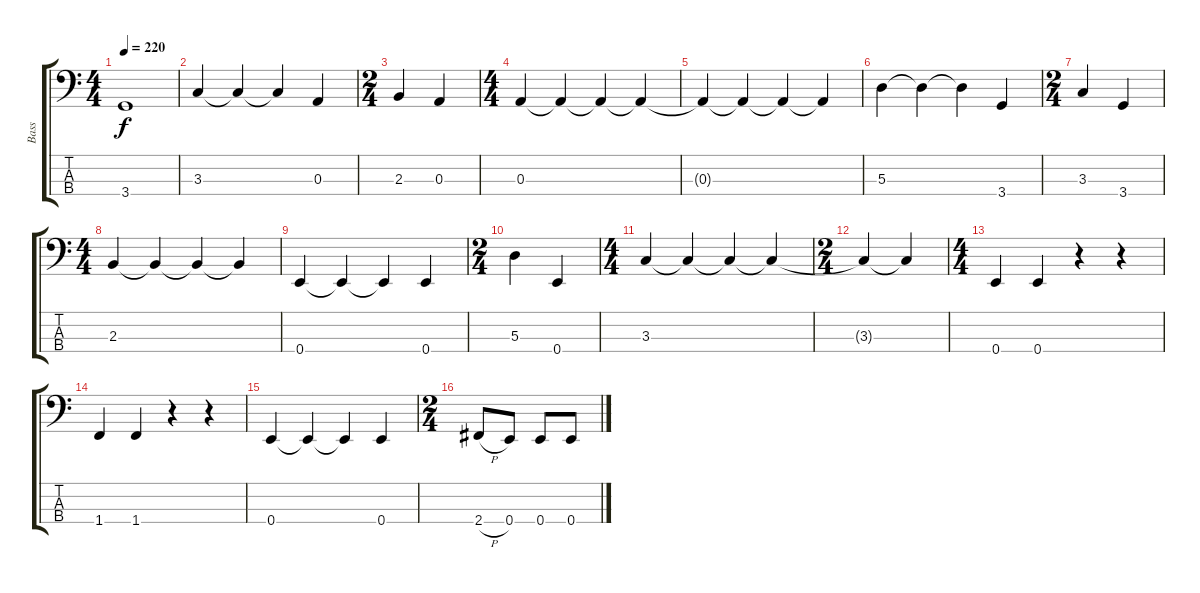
\track ("Bass" "Bass") {instrument acousticguitarnylon}
\staff {score tabs}
\tuning (G2 D2 A1 E1) {hide}
\ts (4 4)
\tempo 220
\clef f4
\ks c
3.4{t}.1{dy f} |
3.3.4 3.3{t}.4 3.3{t}.4 0.3.4 |
\ts (2 4)
2.3.4 0.3.4 |
\ts (4 4)
0.3.4 0.3{t}.4 0.3{t}.4 0.3{t}.4 |
0.3{t}.4 0.3{t}.4 0.3{t}.4 0.3{t}.4 |
5.3.4 5.3{t}.4 5.3{t}.4 3.4.4 |
\ts (2 4)
3.3.4 3.4.4 |
\ts (4 4)
2.3.4 2.3{t}.4 2.3{t}.4 2.3{t}.4 |
0.4.4 0.4{t}.4 0.4{t}.4 0.4.4 |
\ts (2 4)
5.3.4 0.4.4 |
\ts (4 4)
3.3.4 3.3{t}.4 3.3{t}.4 3.3{t}.4 |
\ts (2 4)
3.3{t}.4 3.3{t}.4 |
\ts (4 4)
0.4.4 0.4.4 r.4 r.4 |
1.4.4 1.4.4 r.4 r.4 |
0.4.4 0.4{t}.4 0.4{t}.4 0.4.4 |
\ts (2 4)
2.4{h}.8 0.4.8 0.4.8 0.4.8
